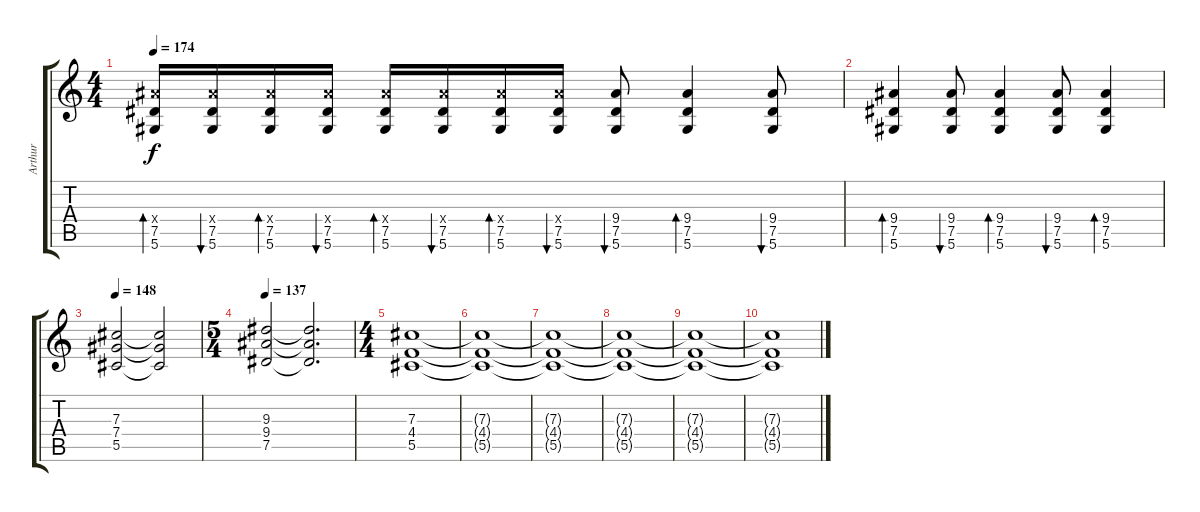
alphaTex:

\track ("Arthur" "Arthur") {instrument distortionguitar}
\staff {score tabs}
\tuning (Eb4 Bb3 Gb3 Db3 Ab2 Eb2) {hide}
\ts (4 4)
\tempo 174
\clef g2
\ks c
(9.4{x} 7.5 5.6).16{bd 60 dy f} (9.4{x} 7.5 5.6).16{bu 60} (9.4{x} 7.5 5.6).16{bd 60} (9.4{x} 7.5 5.6).16{bu 60} (9.4{x} 7.5 5.6).16{bd 60} (9.4{x} 7.5 5.6).16{bu 60} (9.4{x} 7.5 5.6).16{bd 60} (9.4{x} 7.5 5.6).16{bu 60} (9.4 7.5 5.6).8{bu 60} (9.4 7.5 5.6).4{bd 60} (9.4 7.5 5.6).8{bu 60} |
(9.4 7.5 5.6).4{bd 60} (9.4 7.5 5.6).8{bu 60} (9.4 7.5 5.6).4{bd 60} (9.4 7.5 5.6).8{bu 60} (9.4 7.5 5.6).4{bd 60} |
\tempo 148
(7.3 7.4 5.5).2 (7.3{t} 7.4{t} 5.5{t}).2 |
\ts (5 4)
\tempo 137
(9.3 9.4 7.5).2 (9.3{t} 9.4{t} 7.5{t}).2{d} |
\ts (4 4)
(7.3 4.4 5.5).1 |
(7.3{t} 4.4{t} 5.5{t}).1{volume 14} |
(7.3{t} 4.4{t} 5.5{t}).1{volume 10} |
(7.3{t} 4.4{t} 5.5{t}).1{volume 6} |
(7.3{t} 4.4{t} 5.5{t}).1{volume 2} |
(7.3{t} 4.4{t} 5.5{t}).1{volume 1}
